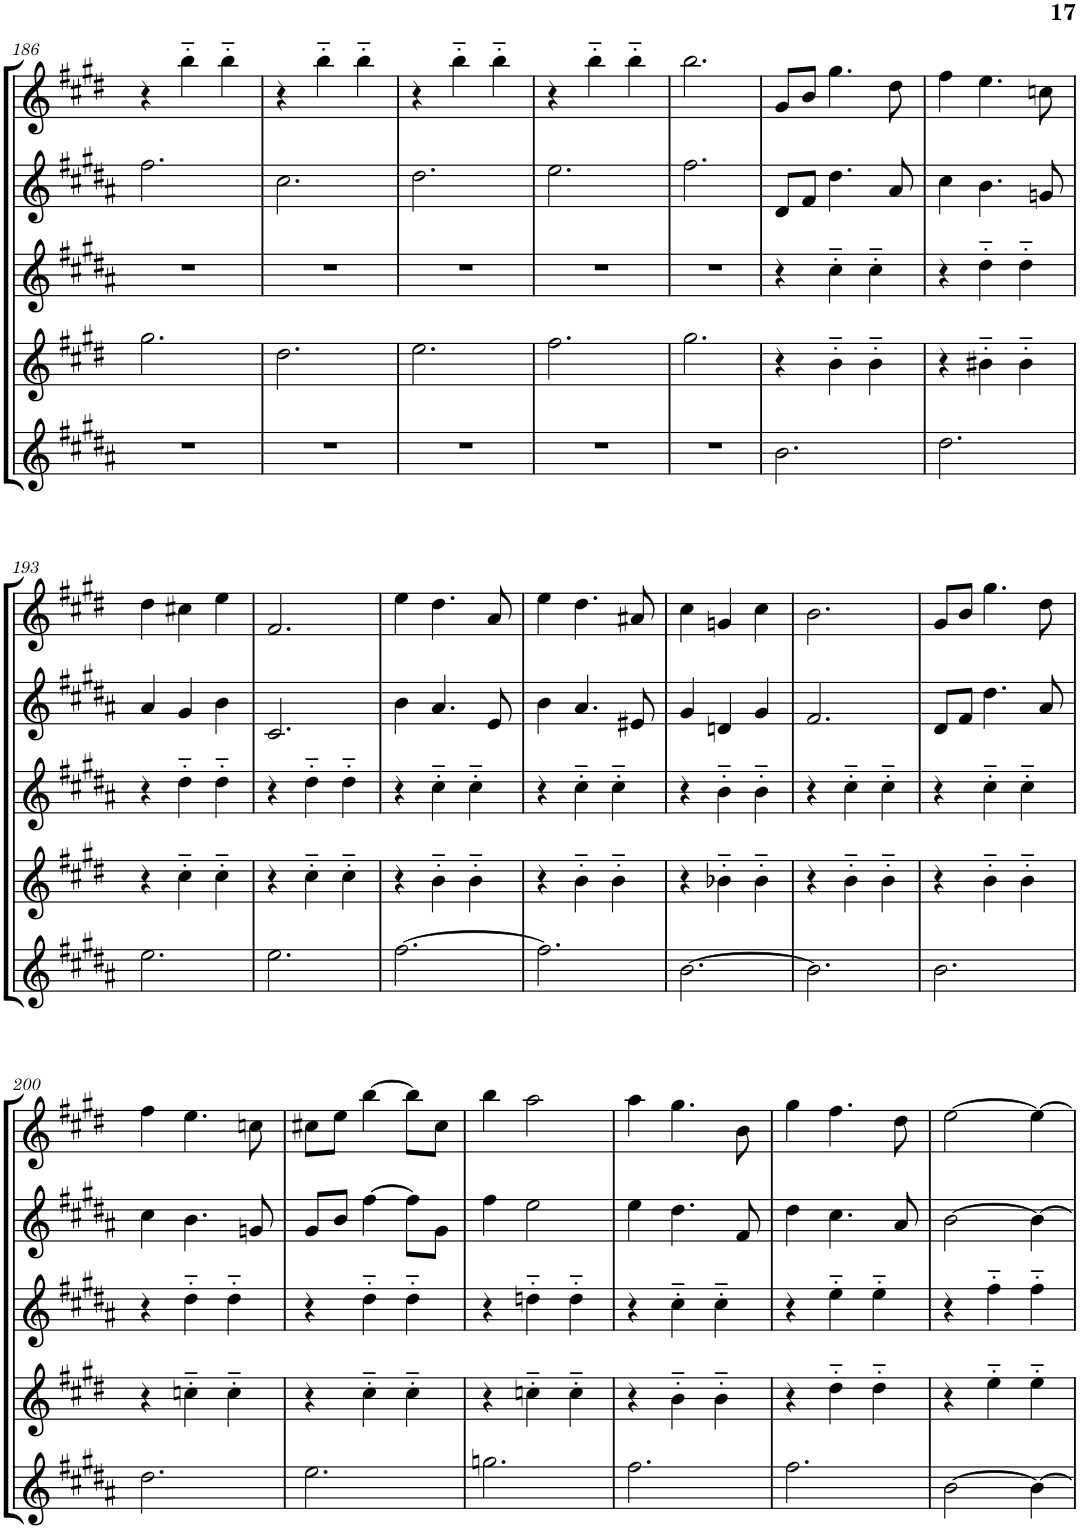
**kern	**kern	**kern	**kern	**kern
*part5	*part4	*part3	*part2	*part1
*staff5	*staff4	*staff3	*staff2	*staff1
*I"Baritone Saxophone	*I"Tenor Saxophone	*I"Alto Saxophone	*I"Alto Saxophone	*I"Soprano Saxophone
*I'Bar Sax	*I'T Sax	*I'A Sax	*I'A Sax	*I'S Sax
!!LO:PB:g=z
*clefG2	*clefG2	*clefG2	*clefG2	*clefG2
*Trd12c21	*Trd8c14	*Trd5c9	*Trd5c9	*Trd1c2
*k[f#c#g#d#a#]	*k[f#c#g#d#]	*k[f#c#g#d#a#]	*k[f#c#g#d#a#]	*k[f#c#g#d#]
*M3/4	*M3/4	*M3/4	*M3/4	*M3/4
=186	=186	=186	=186	=186
2.r	2.gg#\	2.r	2.ff#\	4r
.	.	.	.	4bb'~\
.	.	.	.	4bb'~\
=187	=187	=187	=187	=187
2.r	2.dd#\	2.r	2.cc#\	4r
.	.	.	.	4bb'~\
.	.	.	.	4bb'~\
=188	=188	=188	=188	=188
2.r	2.ee\	2.r	2.dd#\	4r
.	.	.	.	4bb'~\
.	.	.	.	4bb'~\
=189	=189	=189	=189	=189
2.r	2.ff#\	2.r	2.ee\	4r
.	.	.	.	4bb'~\
.	.	.	.	4bb'~\
=190	=190	=190	=190	=190
2.r	2.gg#\	2.r	2.ff#\	2.bb\
=191	=191	=191	=191	=191
2.b\	4r	4r	8d#/L	8g#/L
.	.	.	8f#/J	8b/J
.	4b'~\	4cc#'~\	4.dd#\	4.gg#\
.	4b'~\	4cc#'~\	.	.
.	.	.	8a#/	8dd#\
=192	=192	=192	=192	=192
2.dd#\	4r	4r	4cc#\	4ff#\
.	4b#X'~\	4dd#'~\	4.b\	4.ee\
.	4b#'~\	4dd#'~\	.	.
.	.	.	8gn/	8ccn\
!!LO:LB:g=z
=193	=193	=193	=193	=193
2.ee\	4r	4r	4a#/	4dd#\
.	4cc#'~\	4dd#'~\	4g#/	4cc#X\
.	4cc#'~\	4dd#'~\	4b\	4ee\
=194	=194	=194	=194	=194
2.ee\	4r	4r	2.c#/	2.f#/
.	4cc#'~\	4dd#'~\	.	.
.	4cc#'~\	4dd#'~\	.	.
=195	=195	=195	=195	=195
[2.ff#\	4r	4r	4b\	4ee\
.	4b'~\	4cc#'~\	4.a#/	4.dd#\
.	4b'~\	4cc#'~\	.	.
.	.	.	8e/	8a/
=196	=196	=196	=196	=196
2.ff#\]	4r	4r	4b\	4ee\
.	4b'~\	4cc#'~\	4.a#/	4.dd#\
.	4b'~\	4cc#'~\	.	.
.	.	.	8e#X/	8a#X/
=197	=197	=197	=197	=197
[2.b\	4r	4r	4g#/	4cc#\
.	4b-X'~\	4b'~\	4dn/	4gn/
.	4b-'~\	4b'~\	4g#/	4cc#\
=198	=198	=198	=198	=198
2.b\]	4r	4r	2.f#/	2.b\
.	4b'~\	4cc#'~\	.	.
.	4b'~\	4cc#'~\	.	.
=199	=199	=199	=199	=199
2.b\	4r	4r	8d#/L	8g#/L
.	.	.	8f#/J	8b/J
.	4b'~\	4cc#'~\	4.dd#\	4.gg#\
.	4b'~\	4cc#'~\	.	.
.	.	.	8a#/	8dd#\
!!LO:LB:g=z
=200	=200	=200	=200	=200
2.dd#\	4r	4r	4cc#\	4ff#\
.	4ccn'~\	4dd#'~\	4.b\	4.ee\
.	4cc'~\	4dd#'~\	.	.
.	.	.	8gn/	8ccn\
=201	=201	=201	=201	=201
2.ee\	4r	4r	8g#/L	8cc#X\L
.	.	.	8b/J	8ee\J
.	4cc#'~\	4dd#'~\	[4ff#\	[4bb\
.	4cc#'~\	4dd#'~\	8ff#\L]	8bb\L]
.	.	.	8g#\J	8cc#\J
=202	=202	=202	=202	=202
2.ggn\	4r	4r	4ff#\	4bb\
.	4ccn'~\	4ddn'~\	2ee\	2aa\
.	4cc'~\	4dd'~\	.	.
=203	=203	=203	=203	=203
2.ff#\	4r	4r	4ee\	4aa\
.	4b'~\	4cc#'~\	4.dd#\	4.gg#\
.	4b'~\	4cc#'~\	.	.
.	.	.	8f#/	8b\
=204	=204	=204	=204	=204
2.ff#\	4r	4r	4dd#\	4gg#\
.	4dd#'~\	4ee'~\	4.cc#\	4.ff#\
.	4dd#'~\	4ee'~\	.	.
.	.	.	8a#/	8dd#\
=205	=205	=205	=205	=205
[2b\	4r	4r	[2b\	[2ee\
.	4ee'~\	4ff#'~\	.	.
4b\_	4ee'~\	4ff#'~\	4b\_	4ee\_
=	=	=	=	=
*-	*-	*-	*-	*-
